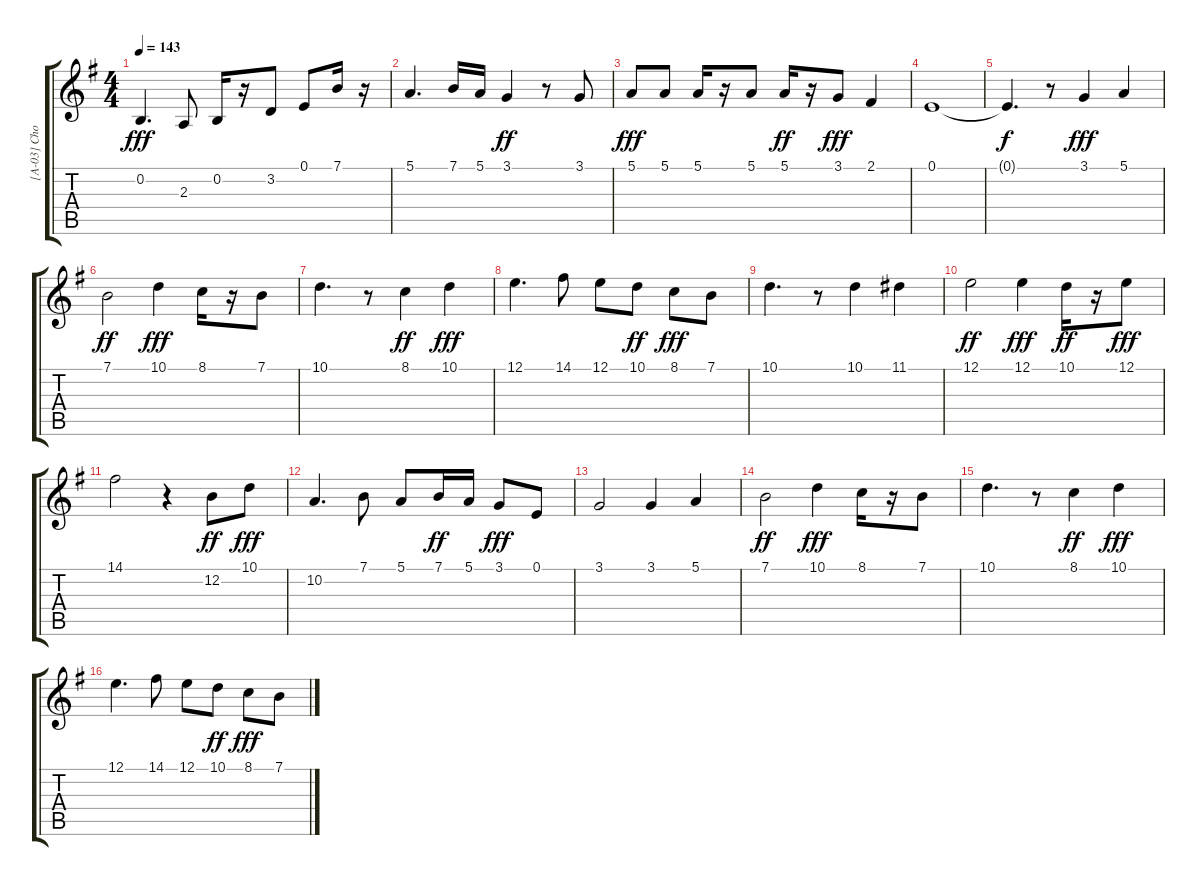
\track ("[A-03] Chorus C" "[A-03] Cho") {instrument choiraahs}
\staff {score tabs}
\tuning (E4 B3 G3 D3 A2 E2) {hide}
\ts (4 4)
\tempo 143
\clef g2
\ks g
0.2.4{d dy fff instrument choiraahs} 2.3.8{instrument voiceoohs} 0.2.16{instrument choiraahs} r.16 3.2.8 0.1.8 7.1.16 r.16 |
5.1.4{d instrument synthvoice} 7.1.16 5.1.16 3.1.4{dy ff instrument pad4choir} r.8 3.1.8 |
5.1.8{dy fff instrument synthvoice} 5.1.8 5.1.16{instrument choiraahs} r.16 5.1.8{instrument synthvoice} 5.1.16{dy ff instrument pad4choir} r.16 3.1.8{dy fff instrument voiceoohs} 2.1.4{instrument choiraahs} |
0.1.1{instrument choiraahs} |
0.1{t}.4{d dy f} r.8 3.1.4{dy fff} 5.1.4{instrument synthvoice} |
7.1.2{dy ff instrument pad4choir} 10.1.4{dy fff instrument choiraahs} 8.1.16 r.16 7.1.8{instrument voiceoohs} |
10.1.4{d instrument choiraahs} r.8 8.1.4{dy ff instrument pad4choir} 10.1.4{dy fff instrument synthvoice} |
12.1.4{d instrument choiraahs} 14.1.8{instrument voiceoohs} 12.1.8{instrument choiraahs} 10.1.8{dy ff instrument pad4choir} 8.1.8{dy fff instrument synthvoice} 7.1.8{instrument choiraahs} |
10.1.4{d instrument synthvoice} r.8 10.1.4{instrument voiceoohs} 11.1.4{instrument choiraahs} |
12.1.2{dy ff instrument pad4choir} 12.1.4{dy fff instrument choiraahs} 10.1.16{dy ff instrument lead6voice} r.16 12.1.8{dy fff instrument synthvoice} |
14.1.2{instrument choiraahs} r.4 12.2.8{dy ff instrument pad4choir} 10.1.8{dy fff instrument synthvoice} |
10.2.4{d instrument choiraahs} 7.1.8{instrument voiceoohs} 5.1.8{instrument choiraahs} 7.1.16{dy ff instrument pad4choir} 5.1.16 3.1.8{dy fff instrument synthvoice} 0.1.8{instrument choiraahs} |
3.1.2{instrument synthvoice} 3.1.4{instrument choiraahs} 5.1.4{instrument synthvoice} |
7.1.2{dy ff instrument pad4choir} 10.1.4{dy fff instrument choiraahs} 8.1.16 r.16 7.1.8{instrument voiceoohs} |
10.1.4{d instrument choiraahs} r.8 8.1.4{dy ff instrument pad4choir} 10.1.4{dy fff instrument synthvoice} |
12.1.4{d instrument choiraahs} 14.1.8{instrument voiceoohs} 12.1.8{instrument choiraahs} 10.1.8{dy ff instrument pad4choir} 8.1.8{dy fff instrument synthvoice} 7.1.8{instrument choiraahs}
